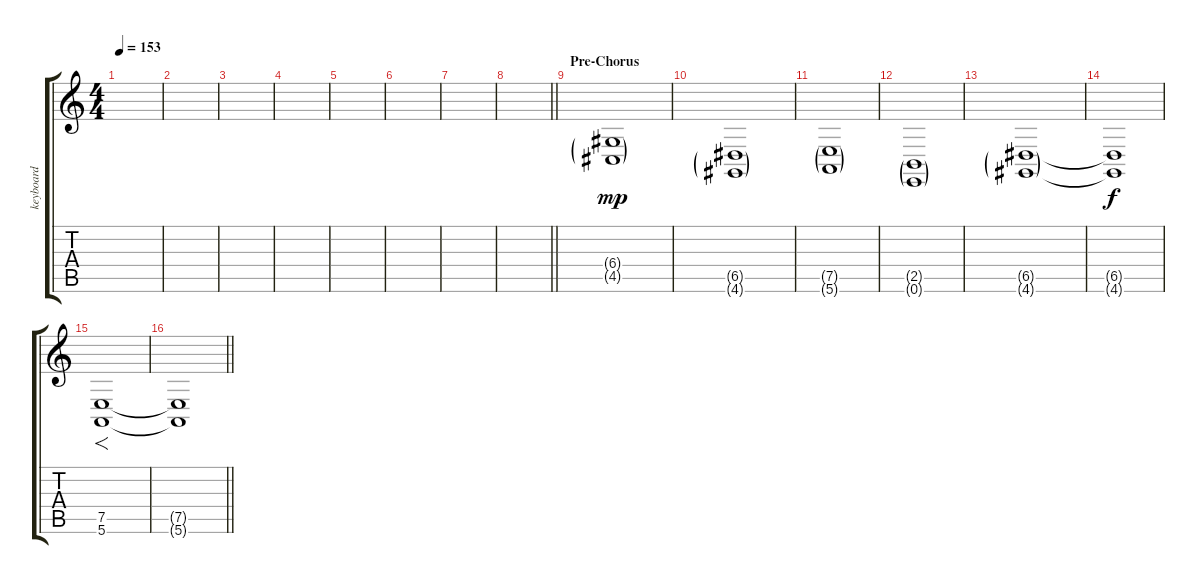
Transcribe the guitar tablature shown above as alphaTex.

\track ("keyboard" "keyboard") {instrument lead1square}
\staff {score tabs}
\tuning (E4 B3 G3 D3 A2 E2) {hide}
\ts (4 4)
\tempo 153
\clef g2
\ks c
|
|
|
|
|
|
|
\barLineRight lightlight
|
\section ("" "Pre-Chorus")
(6.4{g} 4.5{g}).1{dy mp} |
(6.5{g} 4.6{g}).1 |
(7.5{g} 5.6{g}).1 |
(2.5{g} 0.6{g}).1 |
(6.5{g} 4.6{g}).1 |
(6.5{t} 4.6{t}).1{dy f} |
(7.5 5.6).1{f} |
\barLineRight lightlight
(7.5{t} 5.6{t}).1
